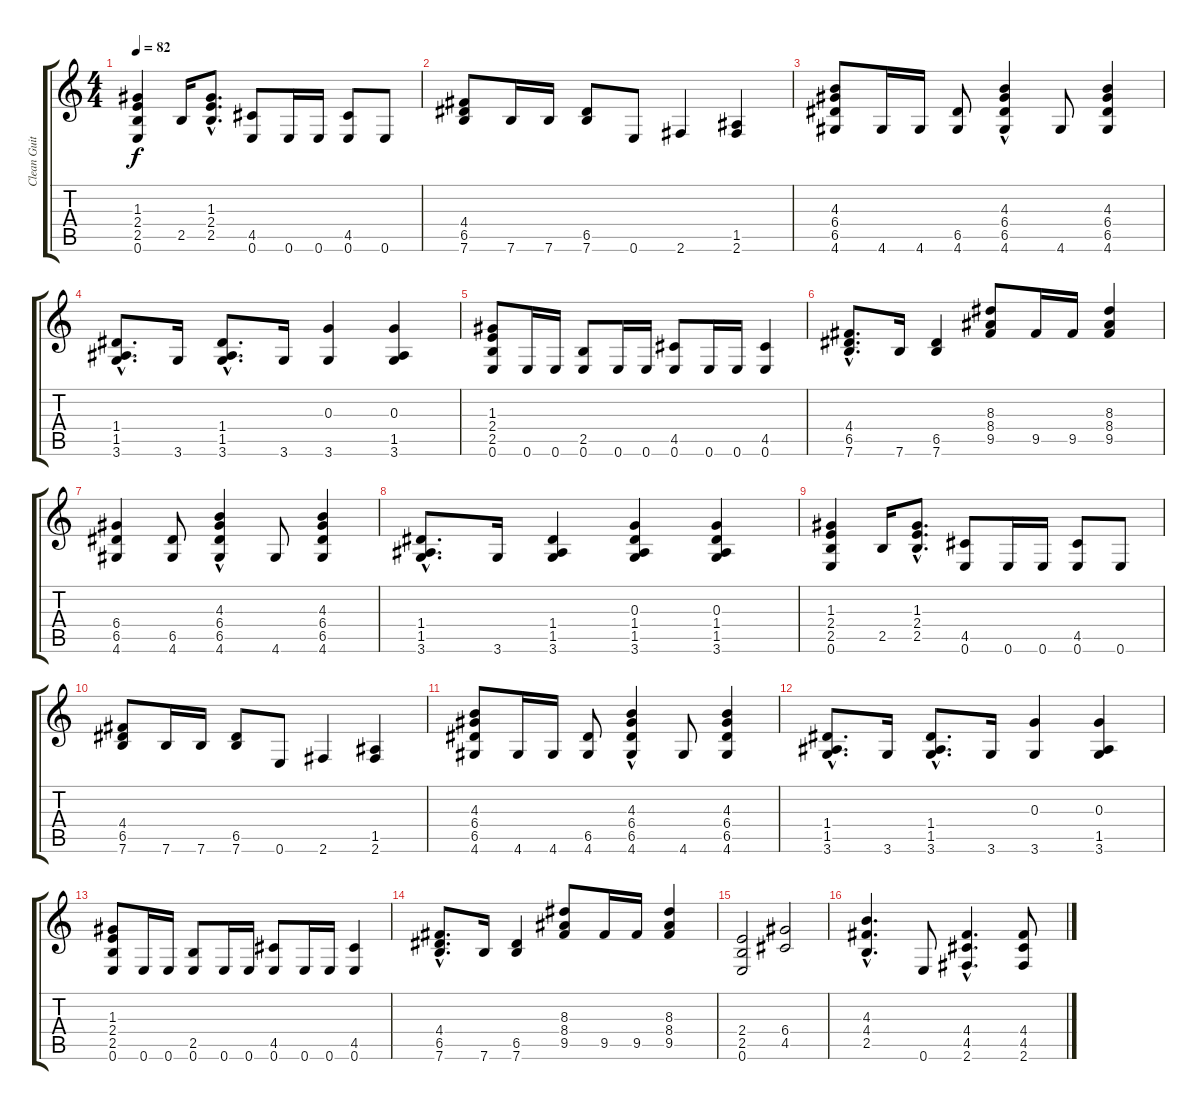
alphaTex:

\track ("Clean Guitar" "Clean Guit") {instrument acousticguitarnylon}
\staff {score tabs}
\tuning (E4 B3 G3 D3 A2 E2) {hide}
\ts (4 4)
\tempo 82
\clef g2
\ks c
(1.3 2.4 2.5 0.6).4{dy f} 2.5.16 (1.3{hac} 2.4{hac} 2.5{hac}).8{d} (4.5 0.6).8 0.6.16 0.6.16 (4.5 0.6).8 0.6.8 |
(4.4 6.5 7.6).8 7.6.16 7.6.16 (6.5 7.6).8 0.6.8 2.6.4 (1.5 2.6).4 |
(4.3 6.4 6.5 4.6).8 4.6.16 4.6.16 (6.5 4.6).8 (4.3{hac} 6.4{hac} 6.5{hac} 4.6).4 4.6.8 (4.3 6.4 6.5 4.6).4 |
(1.4{hac} 1.5{hac} 3.6{hac}).8{d} 3.6.16 (1.4 1.5 3.6{hac}).8{d} 3.6.16 (0.3 3.6).4 (0.3 1.5 3.6).4 |
(1.3 2.4 2.5 0.6).8 0.6.16 0.6.16 (2.5 0.6).8 0.6.16 0.6.16 (4.5 0.6).8 0.6.16 0.6.16 (4.5 0.6).4 |
(4.4 6.5{hac} 7.6{hac}).8{d} 7.6.16 (6.5 7.6).4 (8.3 8.4 9.5).8 9.5.16 9.5.16 (8.3 8.4 9.5).4 |
(6.4 6.5 4.6).4 (6.5 4.6).8 (4.3{hac} 6.4{hac} 6.5{hac} 4.6).4 4.6.8 (4.3 6.4 6.5 4.6).4 |
(1.4{hac} 1.5{hac} 3.6{hac}).8{d} 3.6.16 (1.4 1.5 3.6).4 (0.3 1.4 1.5 3.6).4 (0.3 1.4 1.5 3.6).4 |
(1.3 2.4 2.5 0.6).4 2.5.16 (1.3{hac} 2.4{hac} 2.5{hac}).8{d} (4.5 0.6).8 0.6.16 0.6.16 (4.5 0.6).8 0.6.8 |
(4.4 6.5 7.6).8 7.6.16 7.6.16 (6.5 7.6).8 0.6.8 2.6.4 (1.5 2.6).4 |
(4.3 6.4 6.5 4.6).8 4.6.16 4.6.16 (6.5 4.6).8 (4.3{hac} 6.4{hac} 6.5{hac} 4.6).4 4.6.8 (4.3 6.4 6.5 4.6).4 |
(1.4{hac} 1.5{hac} 3.6{hac}).8{d} 3.6.16 (1.4 1.5 3.6{hac}).8{d} 3.6.16 (0.3 3.6).4 (0.3 1.5 3.6).4 |
(1.3 2.4 2.5 0.6).8 0.6.16 0.6.16 (2.5 0.6).8 0.6.16 0.6.16 (4.5 0.6).8 0.6.16 0.6.16 (4.5 0.6).4 |
(4.4 6.5{hac} 7.6{hac}).8{d} 7.6.16 (6.5 7.6).4 (8.3 8.4 9.5).8 9.5.16 9.5.16 (8.3 8.4 9.5).4 |
(2.4 2.5 0.6).2 (6.4 4.5).2 |
(4.3{hac} 4.4{hac} 2.5{hac}).4{d} 0.6.8 (4.4{hac} 4.5{hac} 2.6{hac}).4{d} (4.4 4.5 2.6).8
